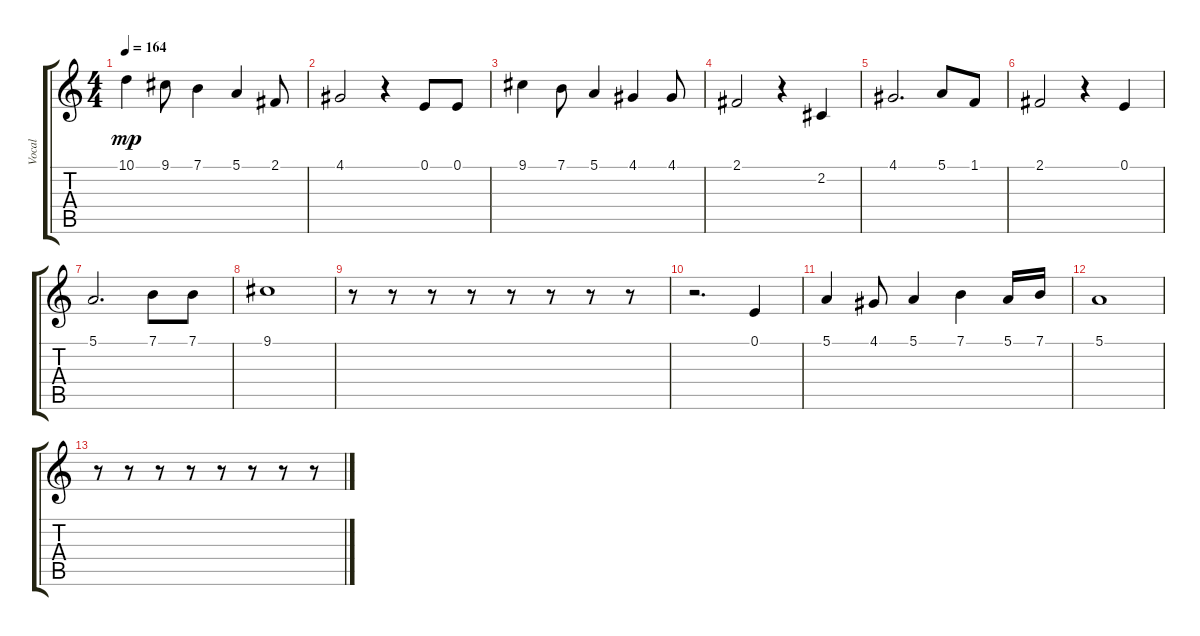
\track ("Vocal" "Vocal") {instrument violin}
\staff {score tabs}
\tuning (E4 B3 G3 D3 A2 E2) {hide}
\ts (4 4)
\tempo 164
\clef g2
\ks c
10.1.4{dy mp} 9.1.8 7.1.4 5.1.4 2.1.8 |
4.1.2 r.4 0.1.8 0.1.8 |
9.1.4 7.1.8 5.1.4 4.1.4 4.1.8 |
2.1.2 r.4 2.2.4 |
4.1.2{d} 5.1.8 1.1.8 |
2.1.2 r.4 0.1.4 |
5.1.2{d} 7.1.8 7.1.8 |
9.1.1 |
r.8 r.8 r.8 r.8 r.8 r.8 r.8 r.8 |
r.2{d} 0.1.4 |
5.1.4 4.1.8 5.1.4 7.1.4 5.1.16 7.1.16 |
5.1.1 |
r.8 r.8 r.8 r.8 r.8 r.8 r.8 r.8
